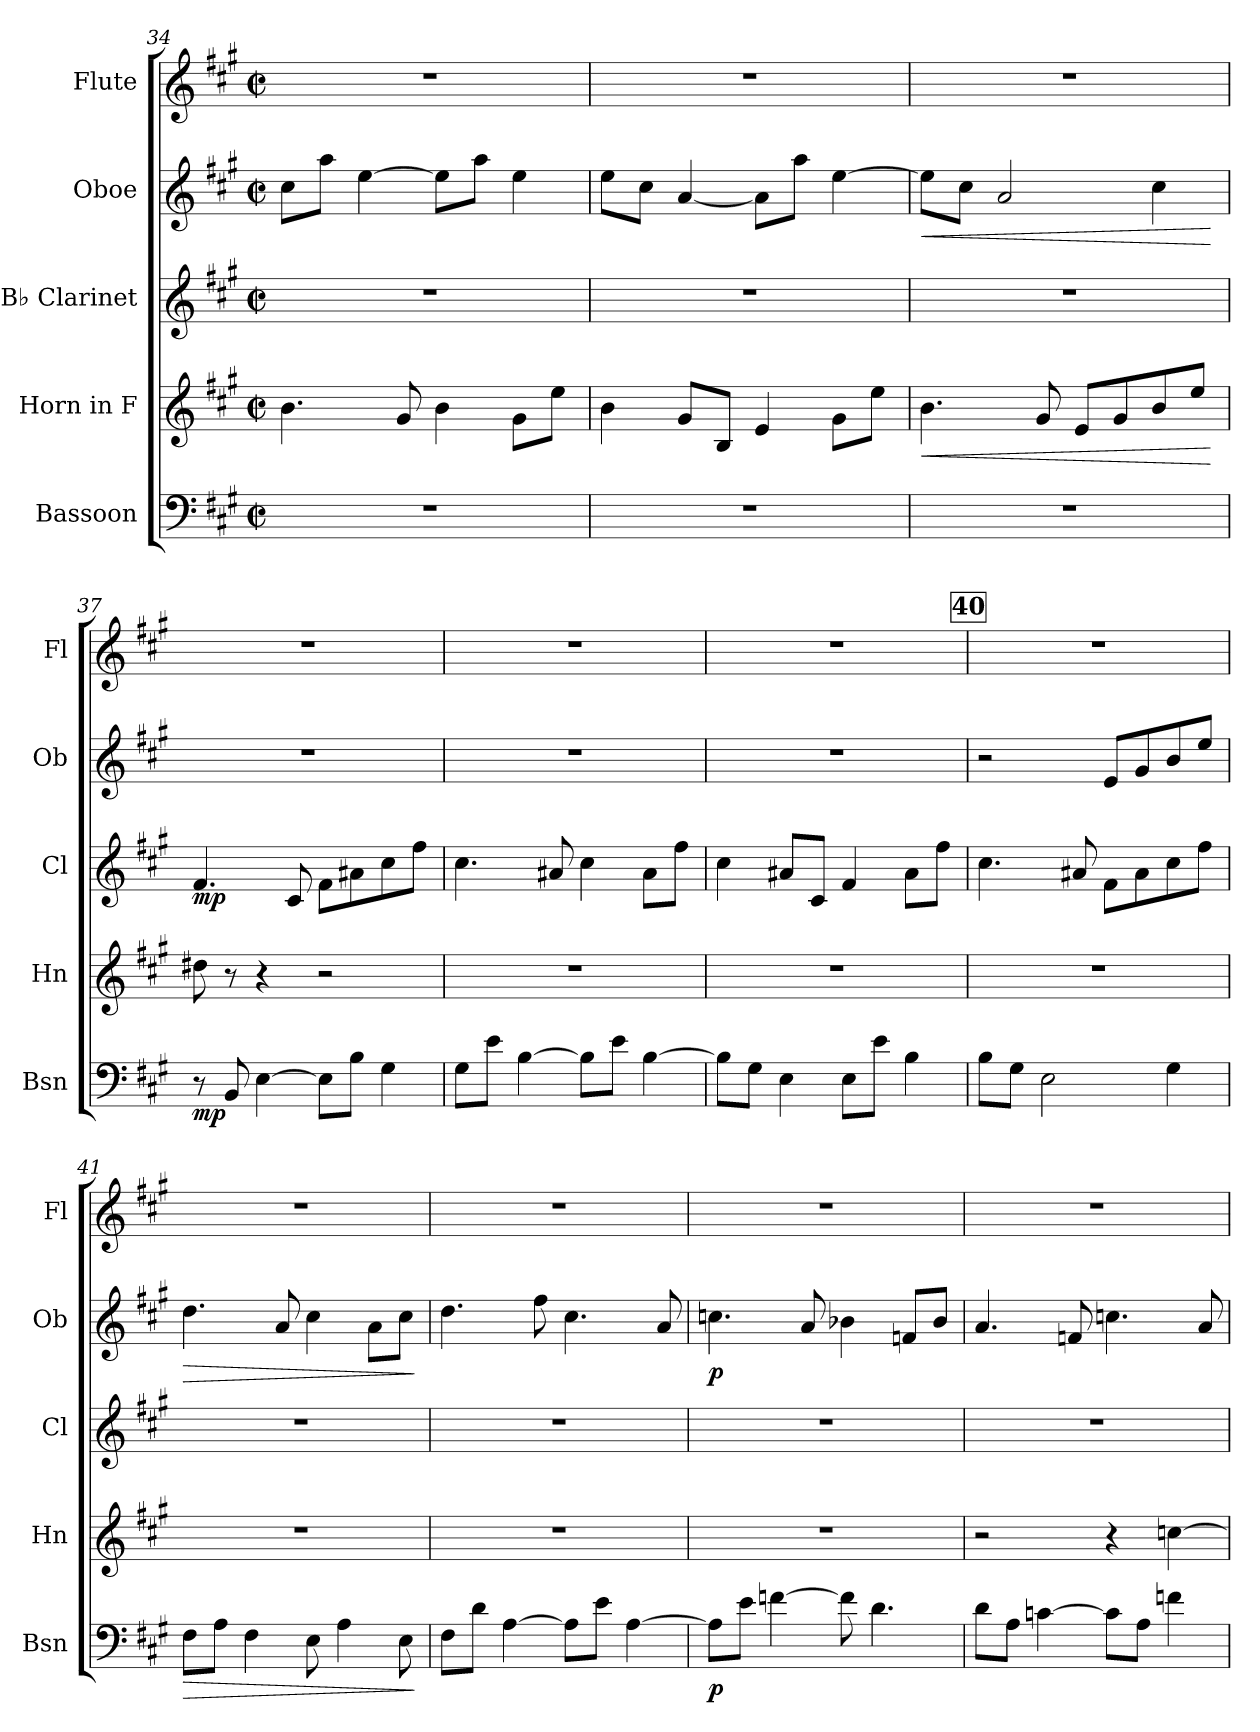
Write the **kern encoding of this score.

**kern	**dynam	**kern	**dynam	**kern	**dynam	**kern	**dynam	**kern
*part5	*part5	*part4	*part4	*part3	*part3	*part2	*part2	*part1
*staff5	*staff5	*staff4	*staff4	*staff3	*staff3	*staff2	*staff2	*staff1
*I"Bassoon	*	*I"Horn in F	*	*I"B♭ Clarinet	*	*I"Oboe	*	*I"Flute
*I'Bsn	*	*I'Hn	*	*I'Cl	*	*I'Ob	*	*I'Fl
*clefF4	*	*clefG2	*	*clefG2	*	*clefG2	*	*clefG2
*	*	*ITrd4c7	*	*ITrd1c2	*	*	*	*
*k[f#c#g#]	*	*k[f#c#]	*	*k[f#]	*	*k[f#c#g#]	*	*k[f#c#g#]
*M2/2	*	*M2/2	*	*M2/2	*	*M2/2	*	*M2/2
*met(c|)	*	*met(c|)	*	*met(c|)	*	*met(c|)	*	*met(c|)
=34	=34	=34	=34	=34	=34	=34	=34	=34
1r	.	4.e\	.	1r	.	8cc#\L	.	1r
.	.	.	.	.	.	8aa\J	.	.
.	.	.	.	.	.	[4ee\	.	.
.	.	8c#/	.	.	.	.	.	.
.	.	4e\	.	.	.	8ee\L]	.	.
.	.	.	.	.	.	8aa\J	.	.
.	.	8c#\L	.	.	.	4ee\	.	.
.	.	8a\J	.	.	.	.	.	.
=35	=35	=35	=35	=35	=35	=35	=35	=35
1r	.	4e\	.	1r	.	8ee\L	.	1r
.	.	.	.	.	.	8cc#\J	.	.
.	.	8c#/L	.	.	.	[4a/	.	.
.	.	8E/J	.	.	.	.	.	.
.	.	4A/	.	.	.	8a\L]	.	.
.	.	.	.	.	.	8aa\J	.	.
.	.	8c#\L	.	.	.	[4ee\	.	.
.	.	8a\J	.	.	.	.	.	.
=36	=36	=36	=36	=36	=36	=36	=36	=36
!	!	!	!LO:HP:b	!	!	!	!LO:HP:b	!
1r	.	4.e\	<	1r	.	8ee\L]	<	1r
.	.	.	.	.	.	8cc#\J	.	.
.	.	.	.	.	.	2a/	.	.
.	.	8c#/	.	.	.	.	.	.
.	.	8A/L	.	.	.	.	.	.
.	.	8c#/	.	.	.	.	.	.
.	.	8e/	.	.	.	4cc#\	.	.
.	.	8a/J	.	.	.	.	.	.
.	.	.	[	.	.	.	[	.
=37	=37	=37	=37	=37	=37	=37	=37	=37
!	!LO:DY:b	!	!	!	!LO:DY:b	!	!	!
8r	mp	8g#X\	.	4.e/	mp	1r	.	1r
8BB/	.	8r	.	.	.	.	.	.
[4E\	.	4r	.	.	.	.	.	.
.	.	.	.	8B/	.	.	.	.
8E\L]	.	2r	.	8e\L	.	.	.	.
8B\J	.	.	.	8g#X\	.	.	.	.
4G#\	.	.	.	8b\	.	.	.	.
.	.	.	.	8ee\J	.	.	.	.
!!LO:PB:g=z
=38	=38	=38	=38	=38	=38	=38	=38	=38
8G#\L	.	1r	.	4.b\	.	1r	.	1r
8e\J	.	.	.	.	.	.	.	.
[4B\	.	.	.	.	.	.	.	.
.	.	.	.	8g#X/	.	.	.	.
8B\L]	.	.	.	4b\	.	.	.	.
8e\J	.	.	.	.	.	.	.	.
[4B\	.	.	.	8g#\L	.	.	.	.
.	.	.	.	8ee\J	.	.	.	.
=39	=39	=39	=39	=39	=39	=39	=39	=39
8B\L]	.	1r	.	4b\	.	1r	.	1r
8G#\J	.	.	.	.	.	.	.	.
4E\	.	.	.	8g#X/L	.	.	.	.
.	.	.	.	8B/J	.	.	.	.
8E\L	.	.	.	4e/	.	.	.	.
8e\J	.	.	.	.	.	.	.	.
4B\	.	.	.	8g#\L	.	.	.	.
.	.	.	.	8ee\J	.	.	.	.
!!LO:REH:place=s1:a:B:fs=14:t=40
=40	=40	=40	=40	=40	=40	=40	=40	=40
8B\L	.	1r	.	4.b\	.	2r	.	1r
8G#\J	.	.	.	.	.	.	.	.
2E\	.	.	.	.	.	.	.	.
.	.	.	.	8g#X/	.	.	.	.
.	.	.	.	8e\L	.	8e/L	.	.
.	.	.	.	8g#\	.	8g#/	.	.
4G#\	.	.	.	8b\	.	8b/	.	.
.	.	.	.	8ee\J	.	8ee/J	.	.
=41	=41	=41	=41	=41	=41	=41	=41	=41
!	!LO:HP:b	!	!	!	!	!	!LO:HP:b	!
8F#\L	>	1r	.	1r	.	4.dd\	>	1r
8A\J	.	.	.	.	.	.	.	.
4F#\	.	.	.	.	.	.	.	.
.	.	.	.	.	.	8a/	.	.
8E\	.	.	.	.	.	4cc#\	.	.
4A\	.	.	.	.	.	.	.	.
.	.	.	.	.	.	8a\L	.	.
8E\	.	.	.	.	.	8cc#\J	.	.
.	]	.	.	.	.	.	]	.
=42	=42	=42	=42	=42	=42	=42	=42	=42
8F#\L	.	1r	.	1r	.	4.dd\	.	1r
8d\J	.	.	.	.	.	.	.	.
[4A\	.	.	.	.	.	.	.	.
.	.	.	.	.	.	8ff#\	.	.
8A\L]	.	.	.	.	.	4.cc#\	.	.
8e\J	.	.	.	.	.	.	.	.
[4A\	.	.	.	.	.	.	.	.
.	.	.	.	.	.	8a/	.	.
!!LO:LB:g=z
=43	=43	=43	=43	=43	=43	=43	=43	=43
!	!LO:DY:b	!	!	!	!	!	!LO:DY:b	!
8A\L]	p	1r	.	1r	.	4.ccn\	p	1r
8e\J	.	.	.	.	.	.	.	.
[4fn\	.	.	.	.	.	.	.	.
.	.	.	.	.	.	8a/	.	.
8f\]	.	.	.	.	.	4b-X\	.	.
4.d\	.	.	.	.	.	.	.	.
.	.	.	.	.	.	8fn/L	.	.
.	.	.	.	.	.	8b-/J	.	.
=44	=44	=44	=44	=44	=44	=44	=44	=44
8d\L	.	2r	.	1r	.	4.a/	.	1r
8A\J	.	.	.	.	.	.	.	.
[4cn\	.	.	.	.	.	.	.	.
.	.	.	.	.	.	8fn/	.	.
8c\L]	.	4r	.	.	.	4.ccn\	.	.
8A\J	.	.	.	.	.	.	.	.
4fn\	.	[4fn\	.	.	.	.	.	.
.	.	.	.	.	.	8a/	.	.
=	=	=	=	=	=	=	=	=
*-	*-	*-	*-	*-	*-	*-	*-	*-
